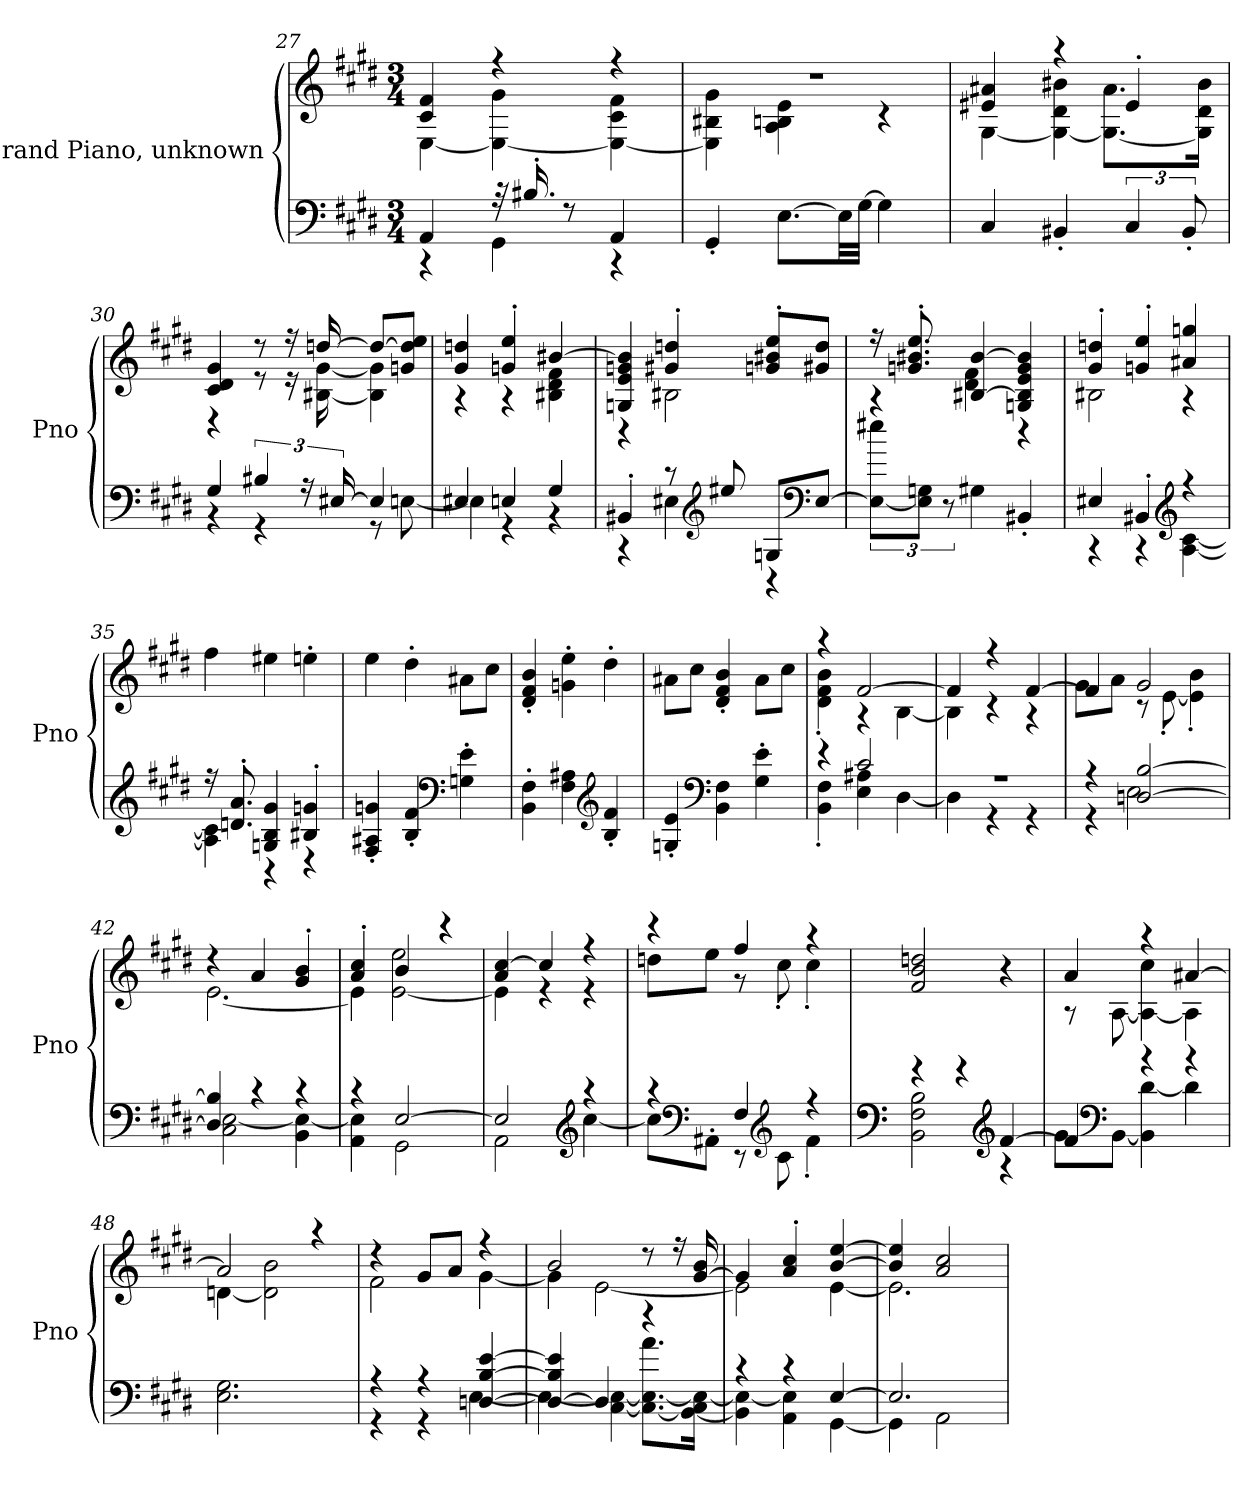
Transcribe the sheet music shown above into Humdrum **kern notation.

**kern	**kern
*part1	*part1
*staff2	*staff1
*I"Grand Piano, unknown	*
*I'Pno	*
*clefF4	*clefG2
*k[f#c#g#d#]	*k[f#c#g#d#]
*M3/4	*M3/4
=27	=27
*^	*^
4AA/	4r	4c#/ 4f#/	[4E\
32r	4GG#\	4r	4E\_ 4g#\
16.B#X'/	.	.	.
8r	.	.	.
4AA/	4r	4r	4E\_ 4c#\ 4f#\
*v	*v	*	*
=28	=28	=28
4GG#'/	2.r	4E\] 4B#X\ 4g#\
[8.E\L	.	4A\ 4Bn\ 4e\
32E\LL]	.	.
[32G#\JJJ	.	.
4G#\]	.	4r
!!LO:PB:g=z	!!
=29	=29	=29
4C#/	4e#X/ 4a#X/	[4G#\
4BB#X'/	4r	4G#\_ 4d#\ 4b#X\
6C#/	4e#'/	8.G#\_ 8.a#\L
12BB#'/	.	.
.	.	16G#\] 16d#\ 16b#\Jk
=30	=30	=30
*^	*	*
4G#/	4r	4c#/ 4d#/ 4g#/	4r
6B#X/	4r	8r	8r
.	.	16r	16r
24r	.	.	.
.	.	[16ddn/	[16B#X\ [16g#\
[24E#X/	.	.	.
4E#/]	8r	8dd/L_	4B#\] 4g#\]
.	[8En\	8gn/ 8dd/] 8ee/J	.
=31	=31	=31	=31
4E#X/	4E\]	4g#/ 4ddn/	4r
4En/	4r	4gn/' 4ee/'	4r
4G#/	4r	[4b#X/	4B#X\ 4d#\ 4f#\
=32	=32	=32	=32
4BB#X'/	4r	4Gn/ 4e/ 4gn/ 4b#/]	4r
8r	4E#X\	4g#X/' 4ddn/'	2B#X\
*clefG2	*	*	*
8ee#X/	.	.	.
8Gn/L	4r	8gn/' 8b#X/' 8ee/'L	.
*clefF4	*	*	*
[8E#/J	.	8g#X/ 8dd/J	.
*v	*v	*	*
!!LO:LB:g=z	!!
=33	=33	=33
12E#\_ 12ee#X\L	16r	4r
.	8.gn/' 8.b#X/' 8.ee/'	.
12E#\] 12Gn\J	.	.
12r	.	.
4G#X\	[4B#X/ [4b#/	4d#\ 4f#\
4BB#X'/	4Gn/ 4B#/] 4e/ 4g/ 4b#/]	4r
=34	=34	=34
*^	*	*
4E#X/	4r	4g#/' 4ddn/'	2B#X\
4BB#X'/	4r	4gn/' 4ee/'	.
*clefG2	*	*	*
4r	[4A\ [4c#\	4a#X/ 4ggn/	4r
*	*	*v	*v
=35	=35	=35
16r	4A\] 4c#\]	4ff#\
8.dn/' 8.a/'	.	.
4Gn/ 4B/ 4g#/	4r	4ee#X\
4B#X/' 4gn/'	4r	4een'\
*v	*v	*
=36	=36
4F#/' 4A#X/' 4gn/'	4ee\
4B/' 4f#/'	4dd#'\
*clefF4	*
4Gn\' 4e\'	8a#X\L
.	8cc#\J
=37	=37
4BB\' 4F#\'	4d#/' 4f#/' 4b/'
4F#\ 4A#X\	4gn\' 4ee\'
*clefG2	*
4B/' 4f#/'	4dd#'\
=38	=38
4Gn/' 4e/'	8a#X\L
.	8cc#\J
*clefF4	*
4BB\ 4F#\	4d#/' 4f#/' 4b/'
4G\' 4e\'	8a#\L
.	8cc#\J
!!LO:LB:g=z
=39	=39
*^	*^
4r	4BB\' 4F#\'	4r	4d#\' 4f#\' 4b\'
2c#/	4E\ 4A#X\	[2f#/	4r
.	[4D#\	.	[4B\
=40	=40	=40	=40
2.r	4D#\]	4f#/]	4B\]
.	4r	4r	4r
.	4r	[4f#/	4r
=41	=41	=41	=41
4r	4r	4f#/]	8g#\L
.	.	.	8a\J
[2Dn/ [2B/	2E\	2g#/	8r
.	.	.	[8e'\
.	.	.	4e\]' 4b\'
=42	=42	=42	=42
4D/] 4B/]	2C#\ [2E\	4r	[2.e\
4r	.	4a/	.
4r	4BB\ 4E\_	4g#/' 4b/'	.
=43	=43	=43	=43
4r	4AA\ 4E\]	4a/' 4cc#/'	4e\]
[2E/	2GG#\	4b/	[2e\ 2ee\
.	.	4r	.
=44	=44	=44	=44
2E/]	2AA\	4a/ [4cc#/	4e\]
.	.	4cc#/]	4r
*clefG2	*	*	*
4r	[4cc#\	4r	4r
=45	=45	=45	=45
4r	8cc#\L]	4r	8ddn\L
*clefF4	*	*	*
.	8AA#X'\J	.	8ee\J
4F#/	8r	4ff#/	8r
*clefG2	*	*	*
.	8c#\	.	8cc#'\
4r	4f#'\	4r	4cc#'\
*	*	*v	*v
!!LO:LB:g=z
=46	=46	=46
*clefF4	*	*
4r	2BB\ 2F#\ 2B\	2f#/ 2b/ 2ddn/
4r	.	.
*clefG2	*	*
[4f#/	4r	4r
=47	=47	=47
*	*	*^
4f#/]	8g#\L	4a/	8r
*clefF4	*	*	*
.	[8BB\J	.	[8A\
4r	4BB\] [4d#\	4r	4A\_ 4cc#\
4r	4d#\]	[4a#X/	4A\]
*v	*v	*	*
=48	=48	=48
2.E\ 2.G#\	2a#/]	[4dn\
.	.	2d\] 2b\
.	4r	.
=49	=49	=49
*^	*	*
4r	4r	4r	2f#\
4r	4r	8g#/L	.
.	.	8a/J	.
[4Dn/ [4B/ [4e/	[4E\	4r	[4g#\
=50	=50	=50	=50
4D/_ 4B/] 4e/]	4E\_	2b/	4g#\]
4D/]	[4C#\ 4E\_	.	[2e\
4r	8.C#\_ 8.E\_ 8.a\L	8r	.
.	.	16r	.
.	[16BB\ 16C#\] 16E\_Jk	[16g#/ 16b/	.
=51	=51	=51	=51
4r	4BB\] 4E\_	4g#/]	2e\]
4r	4AA\ 4E\]	4a/' 4cc#/'	.
[4E/	[4GG#\	[4b/ [4ee/	[4e\
=52	=52	=52	=52
2.E/]	4GG#\]	4b/] 4ee/]	2.e\]
.	2AA\	2a/ 2cc#/	.
*v	*v	*	*
*	*v	*v
=	=
*-	*-
